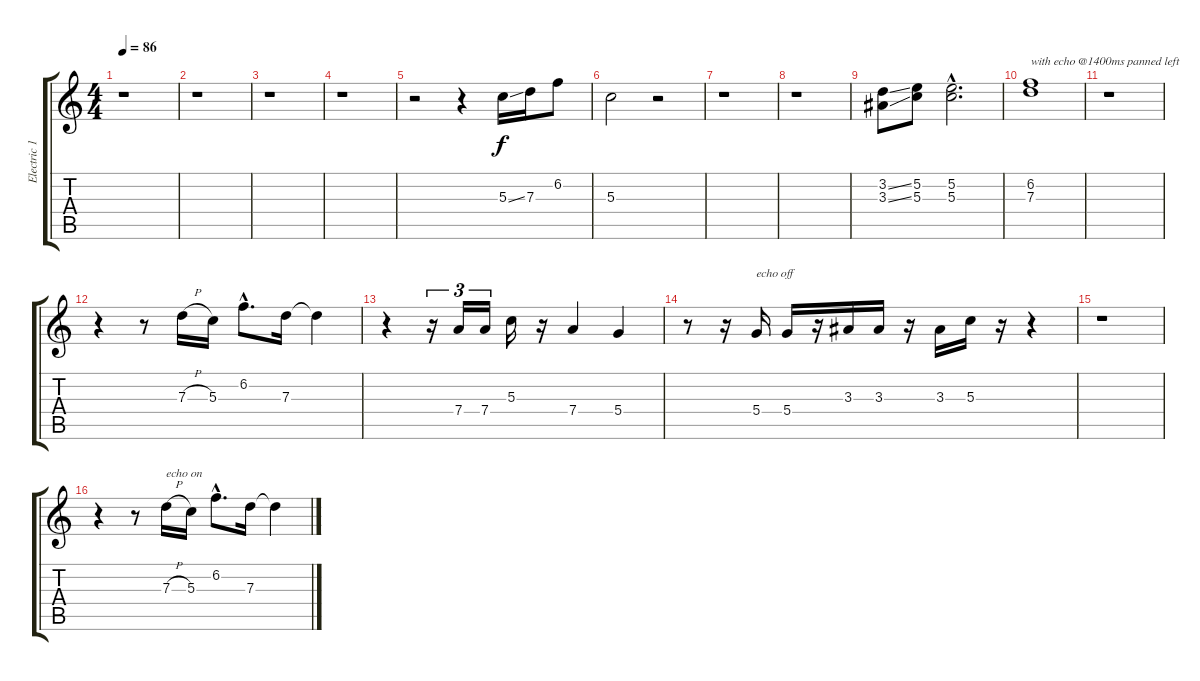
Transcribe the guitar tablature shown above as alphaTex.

\track ("Electric 1" "Electric 1") {instrument electricguitarclean}
\staff {score tabs}
\tuning (E4 B3 G3 D3 A2 E2) {hide}
\ts (4 4)
\tempo 86
\clef g2
\ks c
r.1{dy f} |
r.1 |
r.1 |
r.1 |
r.2 r.4 5.3{ss}.16 7.3.16 6.2.8 |
5.3.2 r.2 |
r.1 |
r.1 |
(3.2{ss} 3.3{ss}).8 (5.2 5.3).8 (5.2{hac} 5.3{hac}).2{d} |
(6.2 7.3).1{txt "with echo @1400ms panned left"} |
r.1 |
r.4 r.8 7.3{h}.16 5.3.16 6.2{hac}.8{d} 7.3.16 7.3{t}.4 |
r.4 r.16{tu (3 2)} 7.4.16{tu (3 2)} 7.4.16{tu (3 2)} 5.3.16 r.16 7.4.4 5.4.4 |
r.8 r.16 5.4.16{txt "echo off"} 5.4.16 r.16 3.3.16 3.3.16 r.16 3.3.16 5.3.16 r.16 r.4 |
r.1 |
r.4 r.8 7.3{h}.16{txt "echo on"} 5.3.16 6.2{hac}.8{d} 7.3.16 7.3{t}.4
